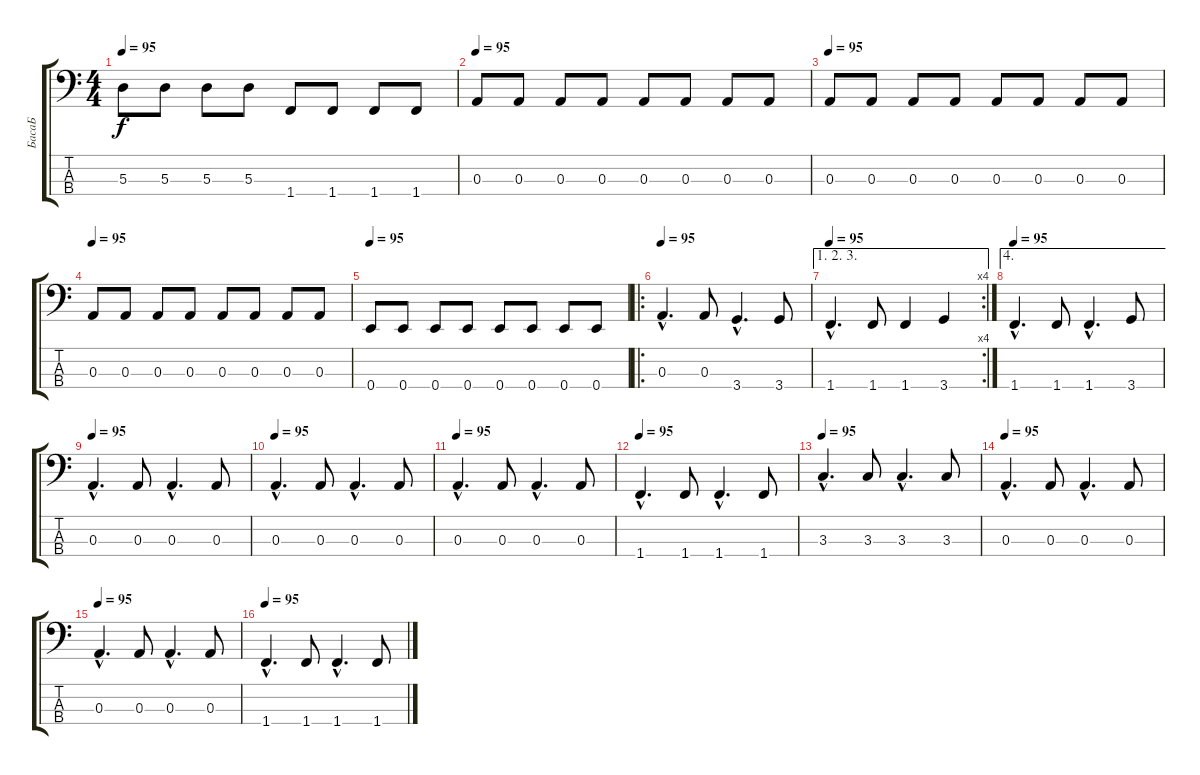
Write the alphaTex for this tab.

\track ("БасаБ" "БасаБ") {instrument electricbassfinger}
\staff {score tabs}
\tuning (G2 D2 A1 E1) {hide}
\ts (4 4)
\tempo 95
\clef f4
\ks c
5.3.8{dy f} 5.3.8 5.3.8 5.3.8 1.4.8 1.4.8 1.4.8 1.4.8 |
\tempo 95
0.3.8 0.3.8 0.3.8 0.3.8 0.3.8 0.3.8 0.3.8 0.3.8 |
\tempo 95
0.3.8 0.3.8 0.3.8 0.3.8 0.3.8 0.3.8 0.3.8 0.3.8 |
\tempo 95
0.3.8 0.3.8 0.3.8 0.3.8 0.3.8 0.3.8 0.3.8 0.3.8 |
\tempo 95
0.4.8 0.4.8 0.4.8 0.4.8 0.4.8 0.4.8 0.4.8 0.4.8 |
\ro
\tempo 95
0.3{hac}.4{d volume 12} 0.3.8 3.4{hac}.4{d} 3.4.8 |
\ae (1 2 3)
\rc 4
\tempo 95
1.4{hac}.4{d} 1.4.8 1.4.4 3.4.4 |
\ae 4
\tempo 95
1.4{hac}.4{d} 1.4.8 1.4{hac}.4{d} 3.4.8 |
\tempo 95
0.3{hac}.4{d} 0.3.8 0.3{hac}.4{d} 0.3.8 |
\tempo 95
0.3{hac}.4{d} 0.3.8 0.3{hac}.4{d} 0.3.8 |
\tempo 95
0.3{hac}.4{d} 0.3.8 0.3{hac}.4{d} 0.3.8 |
\tempo 95
1.4{hac}.4{d} 1.4.8 1.4{hac}.4{d} 1.4.8 |
\tempo 95
3.3{hac}.4{d} 3.3.8 3.3{hac}.4{d} 3.3.8 |
\tempo 95
0.3{hac}.4{d} 0.3.8 0.3{hac}.4{d} 0.3.8 |
\tempo 95
0.3{hac}.4{d} 0.3.8 0.3{hac}.4{d} 0.3.8 |
\tempo 95
1.4{hac}.4{d} 1.4.8 1.4{hac}.4{d} 1.4.8
